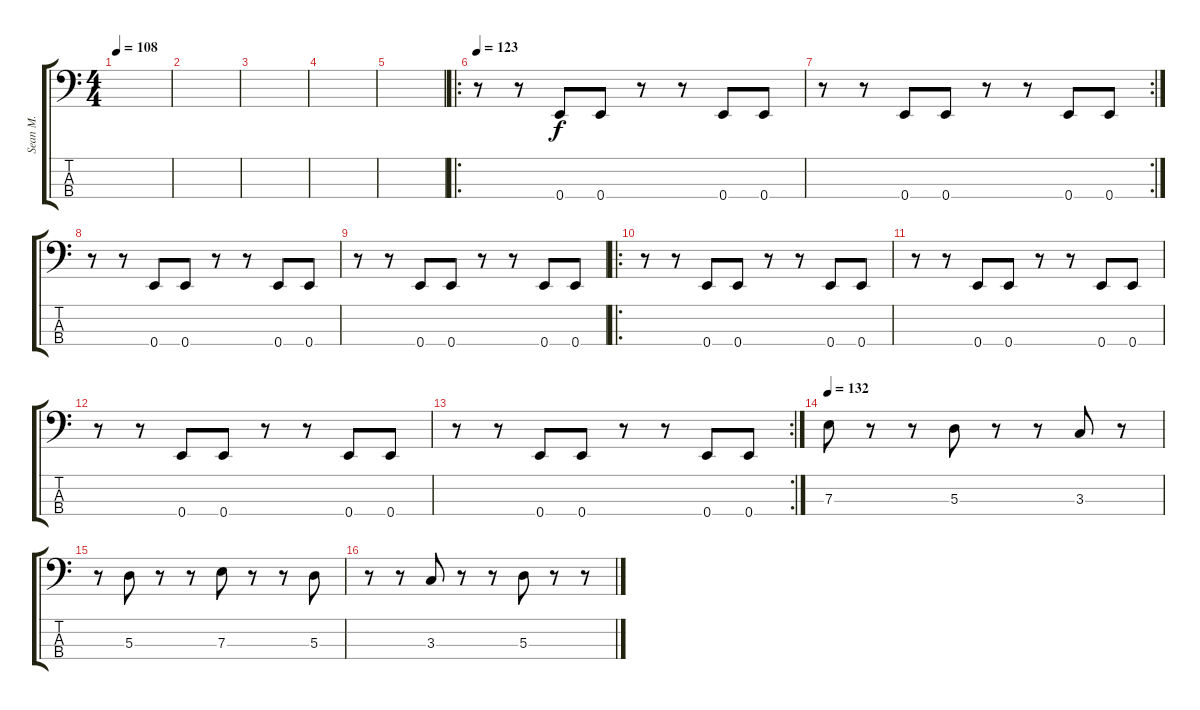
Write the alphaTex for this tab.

\track ("Sean M." "Sean M.") {instrument electricbassfinger}
\staff {score tabs}
\tuning (G2 D2 A1 E1) {hide}
\ts (4 4)
\tempo 108
\clef f4
\ks c
|
|
|
|
|
\ro
\tempo 123
r.8 r.8 0.4.8 0.4.8 r.8 r.8 0.4.8 0.4.8 |
\rc 2
r.8 r.8 0.4.8 0.4.8 r.8 r.8 0.4.8 0.4.8 |
r.8 r.8 0.4.8 0.4.8 r.8 r.8 0.4.8 0.4.8 |
r.8 r.8 0.4.8 0.4.8 r.8 r.8 0.4.8 0.4.8 |
\ro
r.8 r.8 0.4.8 0.4.8 r.8 r.8 0.4.8 0.4.8 |
r.8 r.8 0.4.8 0.4.8 r.8 r.8 0.4.8 0.4.8 |
r.8 r.8 0.4.8 0.4.8 r.8 r.8 0.4.8 0.4.8 |
\rc 2
r.8 r.8 0.4.8 0.4.8 r.8 r.8 0.4.8 0.4.8 |
\tempo 132
7.3.8{instrument slapbass1} r.8 r.8 5.3.8 r.8 r.8 3.3.8 r.8 |
r.8 5.3.8 r.8 r.8 7.3.8 r.8 r.8 5.3.8 |
r.8 r.8 3.3.8 r.8 r.8 5.3.8 r.8 r.8
